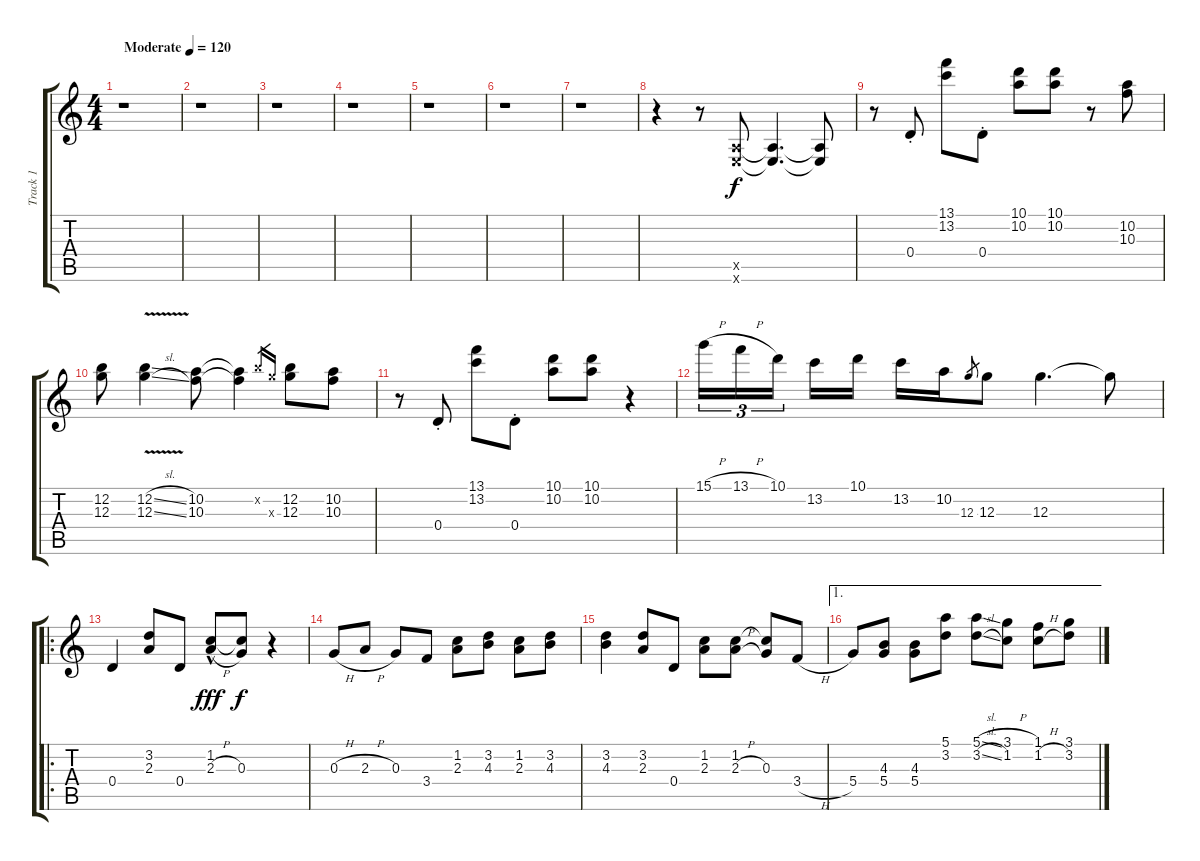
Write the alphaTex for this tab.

\track ("Track 1" "Track 1") {instrument distortionguitar}
\staff {score tabs}
\tuning (E4 B3 G3 D3 A2 E2) {hide}
\ts (4 4)
\tempo (120 "Moderate")
\clef g2
\ks c
r.1{dy f instrument distortionguitar} |
r.1 |
r.1 |
r.1 |
r.1 |
r.1 |
r.1 |
r.4 r.8 (0.5{x} 0.6{x}).8 (0.5{t} 0.6{t}).4{d} (0.5{t} 0.6{t}).8 |
r.8 0.4{st}.8 (13.1 13.2).8 0.4{st}.8 (10.1 10.2).8 (10.1 10.2).8 r.8 (10.2 10.3).8 |
(12.2 12.3).8 (12.2{v sl} 12.3{v sl}).4 (10.2 10.3).8 (10.2{t} 10.3{t}).4 12.2{x}.16{gr} 12.3{x}.16{gr} (12.2 12.3).8 (10.2 10.3).8 |
r.8 0.4{st}.8 (13.1 13.2).8 0.4{st}.8 (10.1 10.2).8 (10.1 10.2).8 r.4 |
15.1{h}.16{tu (3 2)} 13.1{h}.16{tu (3 2)} 10.1.16{tu (3 2) beam splitsecondary} 13.2.16 10.1.16 13.2.16 10.2.16 12.3.8{gr} 12.3.8 12.3.4{d} 12.3{t}.8 |
\ro
0.4.4 (3.2 2.3).8 0.4.8 (1.2 2.3{h hac}).8{dy fff} (1.2{t} 0.3).8{dy f} r.4 |
0.3{h}.8 2.3{h}.8 0.3.8 3.4.8 (1.2 2.3).8 (3.2 4.3).8 (1.2 2.3).8 (3.2 4.3).8 |
(3.2 4.3).4 (3.2 2.3).8 0.4.8 (1.2 2.3).8 (1.2 2.3{h}).8 (1.2{t} 0.3).8 3.4{h}.8 |
\ae 1
5.4.8 (4.3 5.4).8 (4.3 5.4).8 (5.1 3.2).8 (5.1{sl} 3.2{sl}).8 (3.1{h} 1.2).8 (1.1 1.2{h}).8 (3.1 3.2).8
